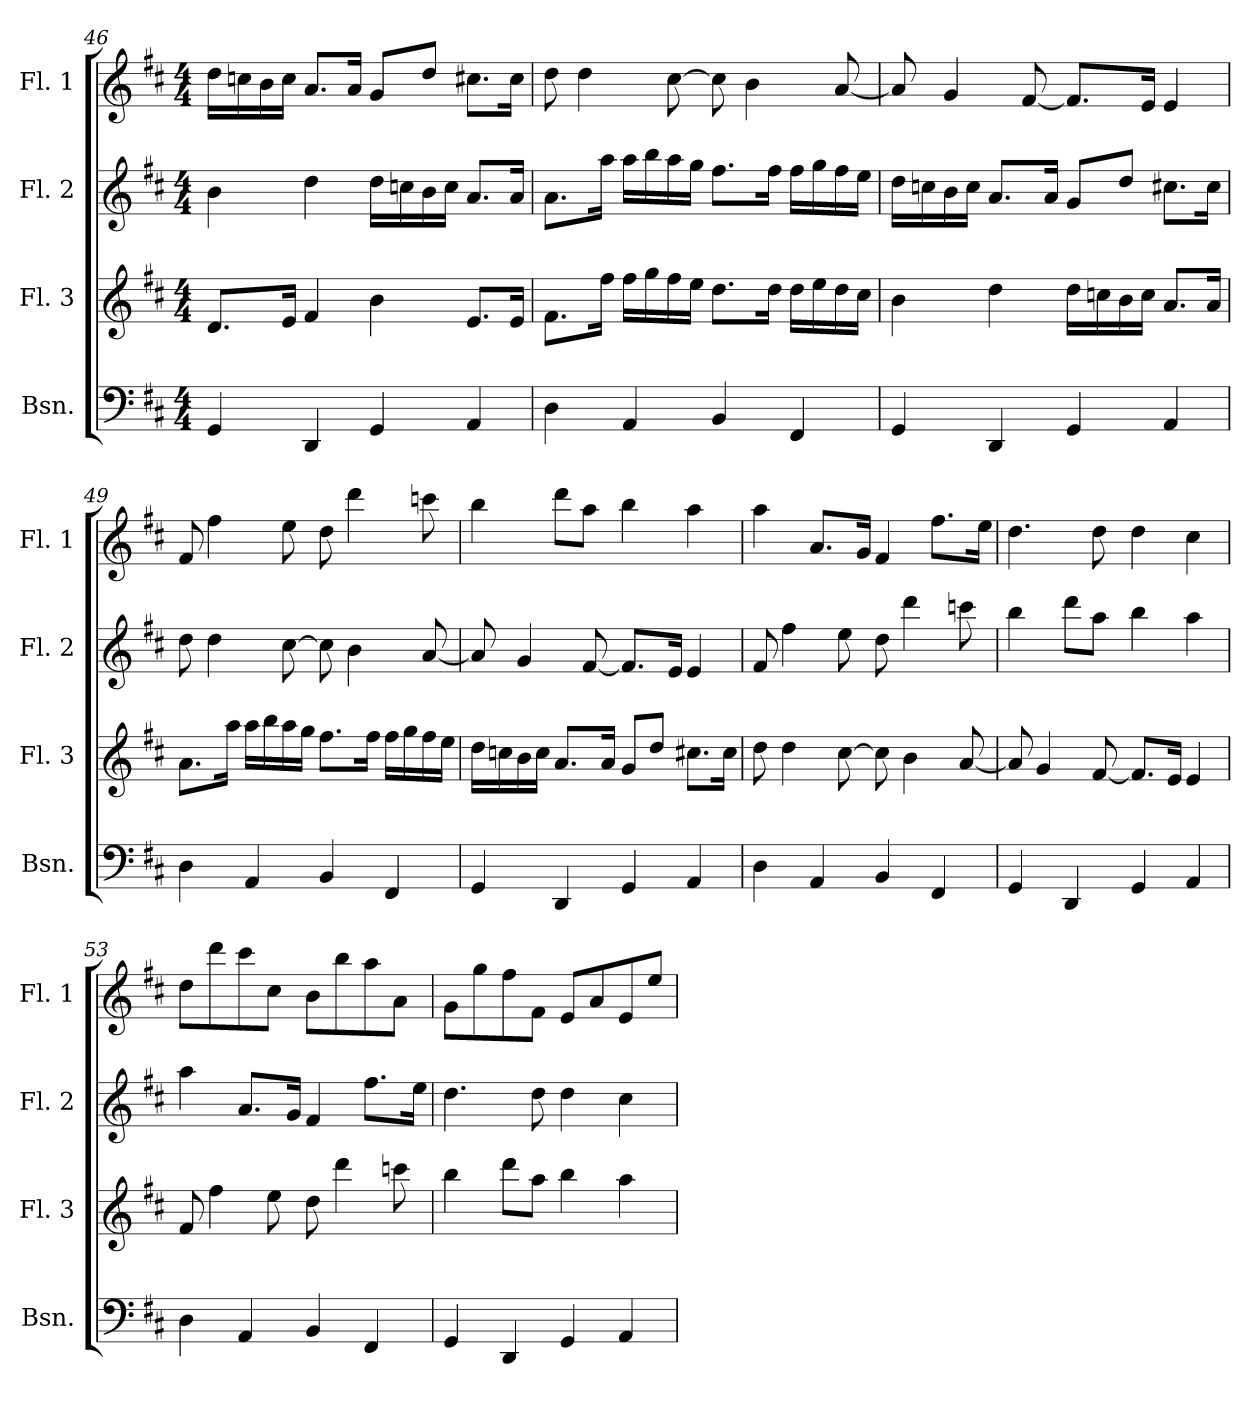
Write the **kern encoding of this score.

**kern	**kern	**kern	**kern
*part4	*part3	*part2	*part1
*staff4	*staff3	*staff2	*staff1
*I"Bsn.	*I"Fl. 3	*I"Fl. 2	*I"Fl. 1
*I'Bsn.	*I'Fl. 3	*I'Fl. 2	*I'Fl. 1
!!LO:PB:g=z
*clefF4	*clefG2	*clefG2	*clefG2
*k[f#c#]	*k[f#c#]	*k[f#c#]	*k[f#c#]
*M4/4	*M4/4	*M4/4	*M4/4
=46	=46	=46	=46
4GG/	8.d/L	4b\	16dd\LL
.	.	.	16ccn\
.	.	.	16b\
.	16e/Jk	.	16cc\JJ
4DD/	4f#/	4dd\	8.a/L
.	.	.	16a/Jk
4GG/	4b\	16dd\LL	8g/L
.	.	16ccn\	.
.	.	16b\	8dd/J
.	.	16cc\JJ	.
4AA/	8.e/L	8.a/L	8.cc#X\L
.	16e/Jk	16a/Jk	16cc#\Jk
=47	=47	=47	=47
4D\	8.f#\L	8.a\L	8dd\
.	.	.	4dd\
.	16ff#\Jk	16aa\Jk	.
4AA/	16ff#\LL	16aa\LL	.
.	16gg\	16bb\	.
.	16ff#\	16aa\	[8cc#\
.	16ee\JJ	16gg\JJ	.
4BB/	8.dd\L	8.ff#\L	8cc#\]
.	.	.	4b\
.	16dd\Jk	16ff#\Jk	.
4FF#/	16dd\LL	16ff#\LL	.
.	16ee\	16gg\	.
.	16dd\	16ff#\	[8a/
.	16cc#\JJ	16ee\JJ	.
=48	=48	=48	=48
4GG/	4b\	16dd\LL	8a/]
.	.	16ccn\	.
.	.	16b\	4g/
.	.	16cc\JJ	.
4DD/	4dd\	8.a/L	.
.	.	.	[8f#/
.	.	16a/Jk	.
4GG/	16dd\LL	8g/L	8.f#/L]
.	16ccn\	.	.
.	16b\	8dd/J	.
.	16cc\JJ	.	16e/Jk
4AA/	8.a/L	8.cc#X\L	4e/
.	16a/Jk	16cc#\Jk	.
!!LO:LB:g=z
=49	=49	=49	=49
4D\	8.a\L	8dd\	8f#/
.	.	4dd\	4ff#\
.	16aa\Jk	.	.
4AA/	16aa\LL	.	.
.	16bb\	.	.
.	16aa\	[8cc#\	8ee\
.	16gg\JJ	.	.
4BB/	8.ff#\L	8cc#\]	8dd\
.	.	4b\	4ddd\
.	16ff#\Jk	.	.
4FF#/	16ff#\LL	.	.
.	16gg\	.	.
.	16ff#\	[8a/	8cccn\
.	16ee\JJ	.	.
=50	=50	=50	=50
4GG/	16dd\LL	8a/]	4bb\
.	16ccn\	.	.
.	16b\	4g/	.
.	16cc\JJ	.	.
4DD/	8.a/L	.	8ddd\L
.	.	[8f#/	8aa\J
.	16a/Jk	.	.
4GG/	8g/L	8.f#/L]	4bb\
.	8dd/J	.	.
.	.	16e/Jk	.
4AA/	8.cc#X\L	4e/	4aa\
.	16cc#\Jk	.	.
=51	=51	=51	=51
4D\	8dd\	8f#/	4aa\
.	4dd\	4ff#\	.
4AA/	.	.	8.a/L
.	[8cc#\	8ee\	.
.	.	.	16g/Jk
4BB/	8cc#\]	8dd\	4f#/
.	4b\	4ddd\	.
4FF#/	.	.	8.ff#\L
.	[8a/	8cccn\	.
.	.	.	16ee\Jk
!!LO:LB:g=z
=52	=52	=52	=52
4GG/	8a/]	4bb\	4.dd\
.	4g/	.	.
4DD/	.	8ddd\L	.
.	[8f#/	8aa\J	8dd\
4GG/	8.f#/L]	4bb\	4dd\
.	16e/Jk	.	.
4AA/	4e/	4aa\	4cc#\
=53	=53	=53	=53
4D\	8f#/	4aa\	8dd\L
.	4ff#\	.	8ddd\
4AA/	.	8.a/L	8ccc#\
.	8ee\	.	8cc#\J
.	.	16g/Jk	.
4BB/	8dd\	4f#/	8b\L
.	4ddd\	.	8bb\
4FF#/	.	8.ff#\L	8aa\
.	8cccn\	.	8a\J
.	.	16ee\Jk	.
=54	=54	=54	=54
4GG/	4bb\	4.dd\	8g\L
.	.	.	8gg\
4DD/	8ddd\L	.	8ff#\
.	8aa\J	8dd\	8f#\J
4GG/	4bb\	4dd\	8e/L
.	.	.	8a/
4AA/	4aa\	4cc#\	8e/
.	.	.	8ee/J
=	=	=	=
*-	*-	*-	*-
